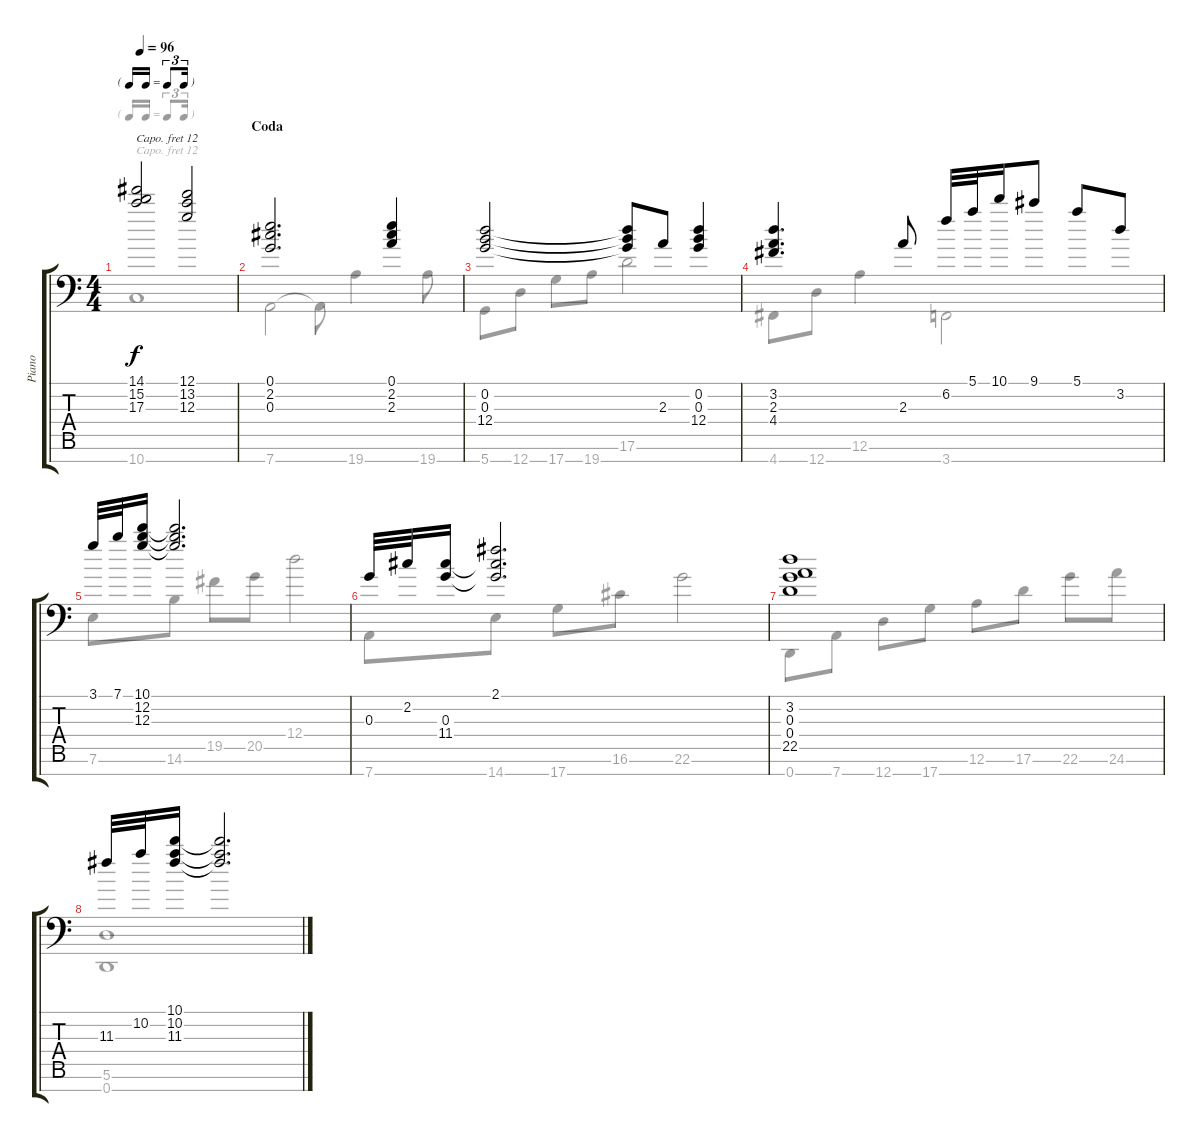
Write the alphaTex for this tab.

\track ("Piano" "Piano") {instrument brightacousticpiano}
\staff {score tabs}
\capo 12
\tuning (E4 B3 G3 D3 B1 A1 D1) {hide}
\voice
\ts (4 4)
\tf triplet16th
\tempo 96
\clef f4
\ks c
(14.1 15.2 17.3).2{dy f} (12.1 13.2 12.3).2 |
\section ("" "Coda")
(0.1 2.2 0.3).2{d} (0.1 2.2 2.3).4 |
(0.2 0.3 12.4).2 (0.2{t} 0.3{t} 12.4{t}).8 2.3.8 (0.2 0.3 12.4).4 |
(3.2 2.3 4.4).4{d} 2.3.8 6.2.32 5.1.32 10.1.16 9.1.8 5.1.8 3.2.8 |
3.1.32 7.1.32 (10.1 12.2 12.3).16 (10.1{t} 12.2{t} 12.3{t}).2{d} |
0.3.32 2.2.32 (0.3 11.4).16 (2.1 0.3{t} 11.4{t}).2{d} |
(3.2 0.3 0.4 22.5).1 |
11.3.32 10.2.32 (10.1 10.2 11.3).16 (10.1{t} 10.2{t} 11.3{t}).2{d}
\voice
\clef f4
\ottava regular
\simile none
\ks c
10.7.1{dy f} |
7.7.2 7.7{t}.8 19.7.4 19.7.8 |
5.7.8 12.7.8 17.7.8 19.7.8 17.6.2 |
4.7.8 12.7.8 12.6.4 3.7.2 |
7.6.8 14.6.8 19.5.8 20.5.8 12.4.2 |
7.7.8 14.7.8 17.7.8 16.6.8 22.6.2 |
0.7.8 7.7.8 12.7.8 17.7.8 12.6.8 17.6.8 22.6.8 24.6.8 |
(5.6 0.7).1
